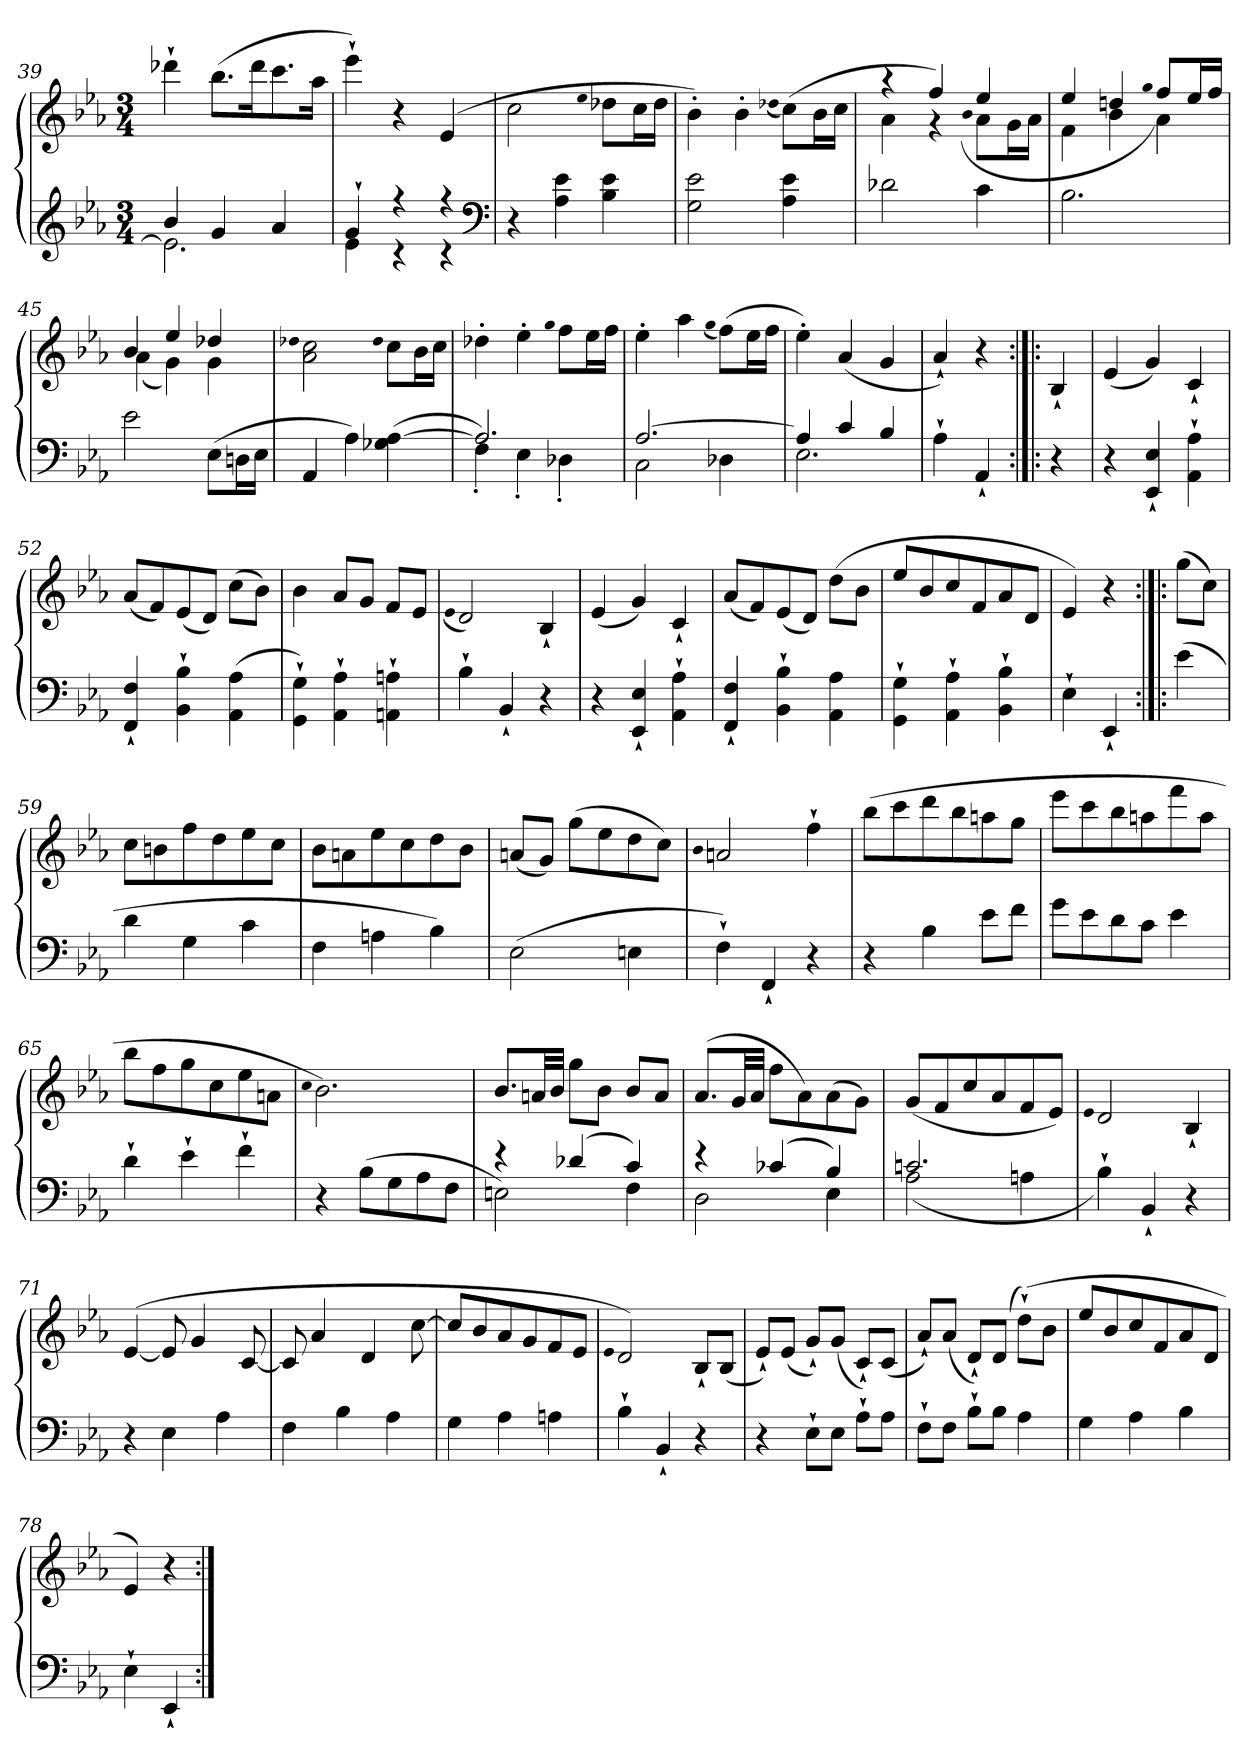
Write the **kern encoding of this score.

**kern	**kern
*part1	*part1
*staff2	*staff1
*clefG2	*clefG2
*k[b-e-a-]	*k[b-e-a-]
*E-:	*E-:
*M3/4	*M3/4
=39	=39
*^	*
4b-/	2.e-\]	4ddd-X`\
4g/	.	(8.bb-\L
.	.	16ddd-\K
4a-/	.	8.ccc\
.	.	16aa-\Jk
=40	=40	=40
4g`/	4e-\	4eee-`\)
4r	4r	4r
4r	4r	(4e-/
*v	*v	*
*clefF4	*
=41	=41
4r	2cc\
4A-\ 4e-\	.
.	qee-
4B-\ 4e-\	8dd-X\L
.	16cc\L
.	16dd-\JJ
=42	=42
2G\ 2e-\	4b-'\)
.	4b-'\
.	(qdd-X
4A-\ 4e-\	(8cc\L)
.	16b-\L
.	16cc\JJ
=43	=43
*	*^
2d-X\	4r	4a-\
.	4ff/)	4r
.	.	(qb-
4c\	4ee-/	8a-\L
.	.	16g\L
.	.	16a-\JJ
=44	=44	=44
2.B-\	4ee-/	4f\
.	4ddn/	4b-\
.	qgg	.
.	8ff/L	4a-\)
.	16ee-/L	.
.	16ff/JJ	.
=45	=45	=45
2e-\	4b-/	(4a-\
.	4ee-/	4g\)
(8E-\L	4dd-X/	4g\
16Dn\L	.	.
16E-\JJ	.	.
*	*v	*v
=46	=46
.	qdd-X
4AA-/	2a-\ 2cc\
4A-\)	.
.	qdd-
(4G-X\ [4A-\	8cc\L
.	16b-\L
.	16cc\JJ
=47	=47
*^	*
2.A-/]	4F'\)	4dd-X'\
.	4E-'\	4ee-'\
.	.	qgg
.	4D-X'\	8ff\L
.	.	16ee-\L
.	.	16ff\JJ
=48	=48	=48
[2.A-/	2C\	4ee-'\
.	.	4aa-\
.	.	(qgg
.	4D-X\	(8ff\L)
.	.	16ee-\L
.	.	16ff\JJ
=49	=49	=49
4A-/]	2.E-\	4ee-'\)
4c/	.	(4a-/
4B-/	.	4g/
*v	*v	*
=50	=50
4A-`\	4a-`/)
4AA-`/	4r
=:|!|:	=:|!|:
4r	4B-`/
=51	=51
4r	(4e-/
4EE-`/ 4E-`/	4g/)
4AA-`\ 4A-`\	4c`/
=52	=52
4FF`/ 4F`/	(8a-/L
.	8f/)
4BB-`\ 4B-`\	(8e-/
.	8d/J)
(4AA-\ 4A-\	(8cc\L
.	8b-\J)
=53	=53
4GG`\ 4G`\)	4b-\
4AA-`\ 4A-`\	8a-/L
.	8g/J
4AAn`\ 4An`\	8f/L
.	8e-/J
=54	=54
.	(qe-
4B-`\	2d/)
4BB-`/	.
4r	4B-`/
=55	=55
4r	(4e-/
4EE-`/ 4E-`/	4g/)
4AA-`\ 4A-`\	4c`/
=56	=56
4FF`/ 4F`/	(8a-/L
.	8f/)
4BB-`\ 4B-`\	(8e-/
.	8d/J)
4AA-\ 4A-\	(8dd\L
.	8b-\J
=57	=57
4GG`\ 4G`\	8ee-/L
.	8b-/
4AA-`\ 4A-`\	8cc/
.	8f/
4BB-`\ 4B-`\	8a-/
.	8d/J
=58	=58
4E-`\	4e-/)
4EE-`/	4r
=:|!|:	=:|!|:
(4e-\	(8gg\L
.	8cc\J)
=59	=59
4d\	8cc\L
.	8bn\
4G\	8ff\
.	8dd\
4c\	8ee-\
.	8cc\J
=60	=60
4F\	8b-\L
.	8an\
4An\	8ee-\
.	8cc\
4B-\)	8dd\
.	8b-\J
=61	=61
(2E-\	(8an/L
.	8g/J)
.	(8gg\L
.	8ee-\
4En\	8dd\
.	8cc\J)
=62	=62
.	qb-
4F`\)	2an/
4FF`/	.
4r	4ff`\
=63	=63
4r	(8bb-\L
.	8ccc\
4B-\	8ddd\
.	8bb-\
8e-\L	8aan\
8f\J	8gg\J
=64	=64
8g\L	8eee-\L
8e-\	8ccc\
8d\	8bb-\
8c\J	8aan\
4e-\	8fff\
.	8aa\J
=65	=65
4d`\	8bb-\L
.	8ff\
4e-`\	8gg\
.	8cc\
4f`\	8ee-\
.	8an\J
=66	=66
.	qcc
4r	2.b-\)
(8B-\L	.
8G\	.
8A-\	.
8F\J	.
=67	=67
*^	*
4r	2En\)	8.b-/L
.	.	32an/LL
.	.	32b-/JJJ
(4d-X/	.	8gg\L
.	.	8b-\J
4c/)	4F\	8b-/L
.	.	8a/J
=68	=68	=68
4r	2D\	(8.a-/L
.	.	32g/LL
.	.	32a-/JJJ
(4c-X/	.	8ff\L
.	.	8a-\)
4B-/)	4E-\	(8a-\
.	.	8g\J)
=69	=69	=69
2.cn/	(2A-\	(8g/L
.	.	8f/
.	.	8cc/
.	.	8a-/
.	4An\	8f/
.	.	8e-/J)
*v	*v	*
=70	=70
.	qe-
4B-`\)	2d/
4BB-`/	.
4r	4B-`/
=71	=71
4r	([4e-/
4E-\	8e-/]
.	4g/
4A-\	.
.	[8c/
=72	=72
4F\	8c/]
.	4a-/
4B-\	.
.	4d/
4A-\	.
.	[8cc\
=73	=73
4G\	8cc/L]
.	8b-/
4A-\	8a-/
.	8g/
4An\	8f/
.	8e-/J
=74	=74
.	qe-
4B-`\	2d/)
4BB-`/	.
4r	8B-`/L
.	(8B-/J
=75	=75
4r	8e-`/L)
.	(8e-/J
8E-`\L	8g`/L)
8E-\J	(8g/J
8A-`\L	8c`/L)
8A-\J	(8c/J
=76	=76
8F`\L	8a-`/L)
8F\J	(8a-/J
8B-`\L	8d`/L)
8B-\J	(8d/J
4A-\	(8dd`\L)
.	8b-\J
=77	=77
4G\	8ee-/L
.	8b-/
4A-\	8cc/
.	8f/
4B-\	8a-/
.	8d/J
=78	=78
4E-`\	4e-/)
4EE-`/	4r
=:|!	=:|!
*-	*-
